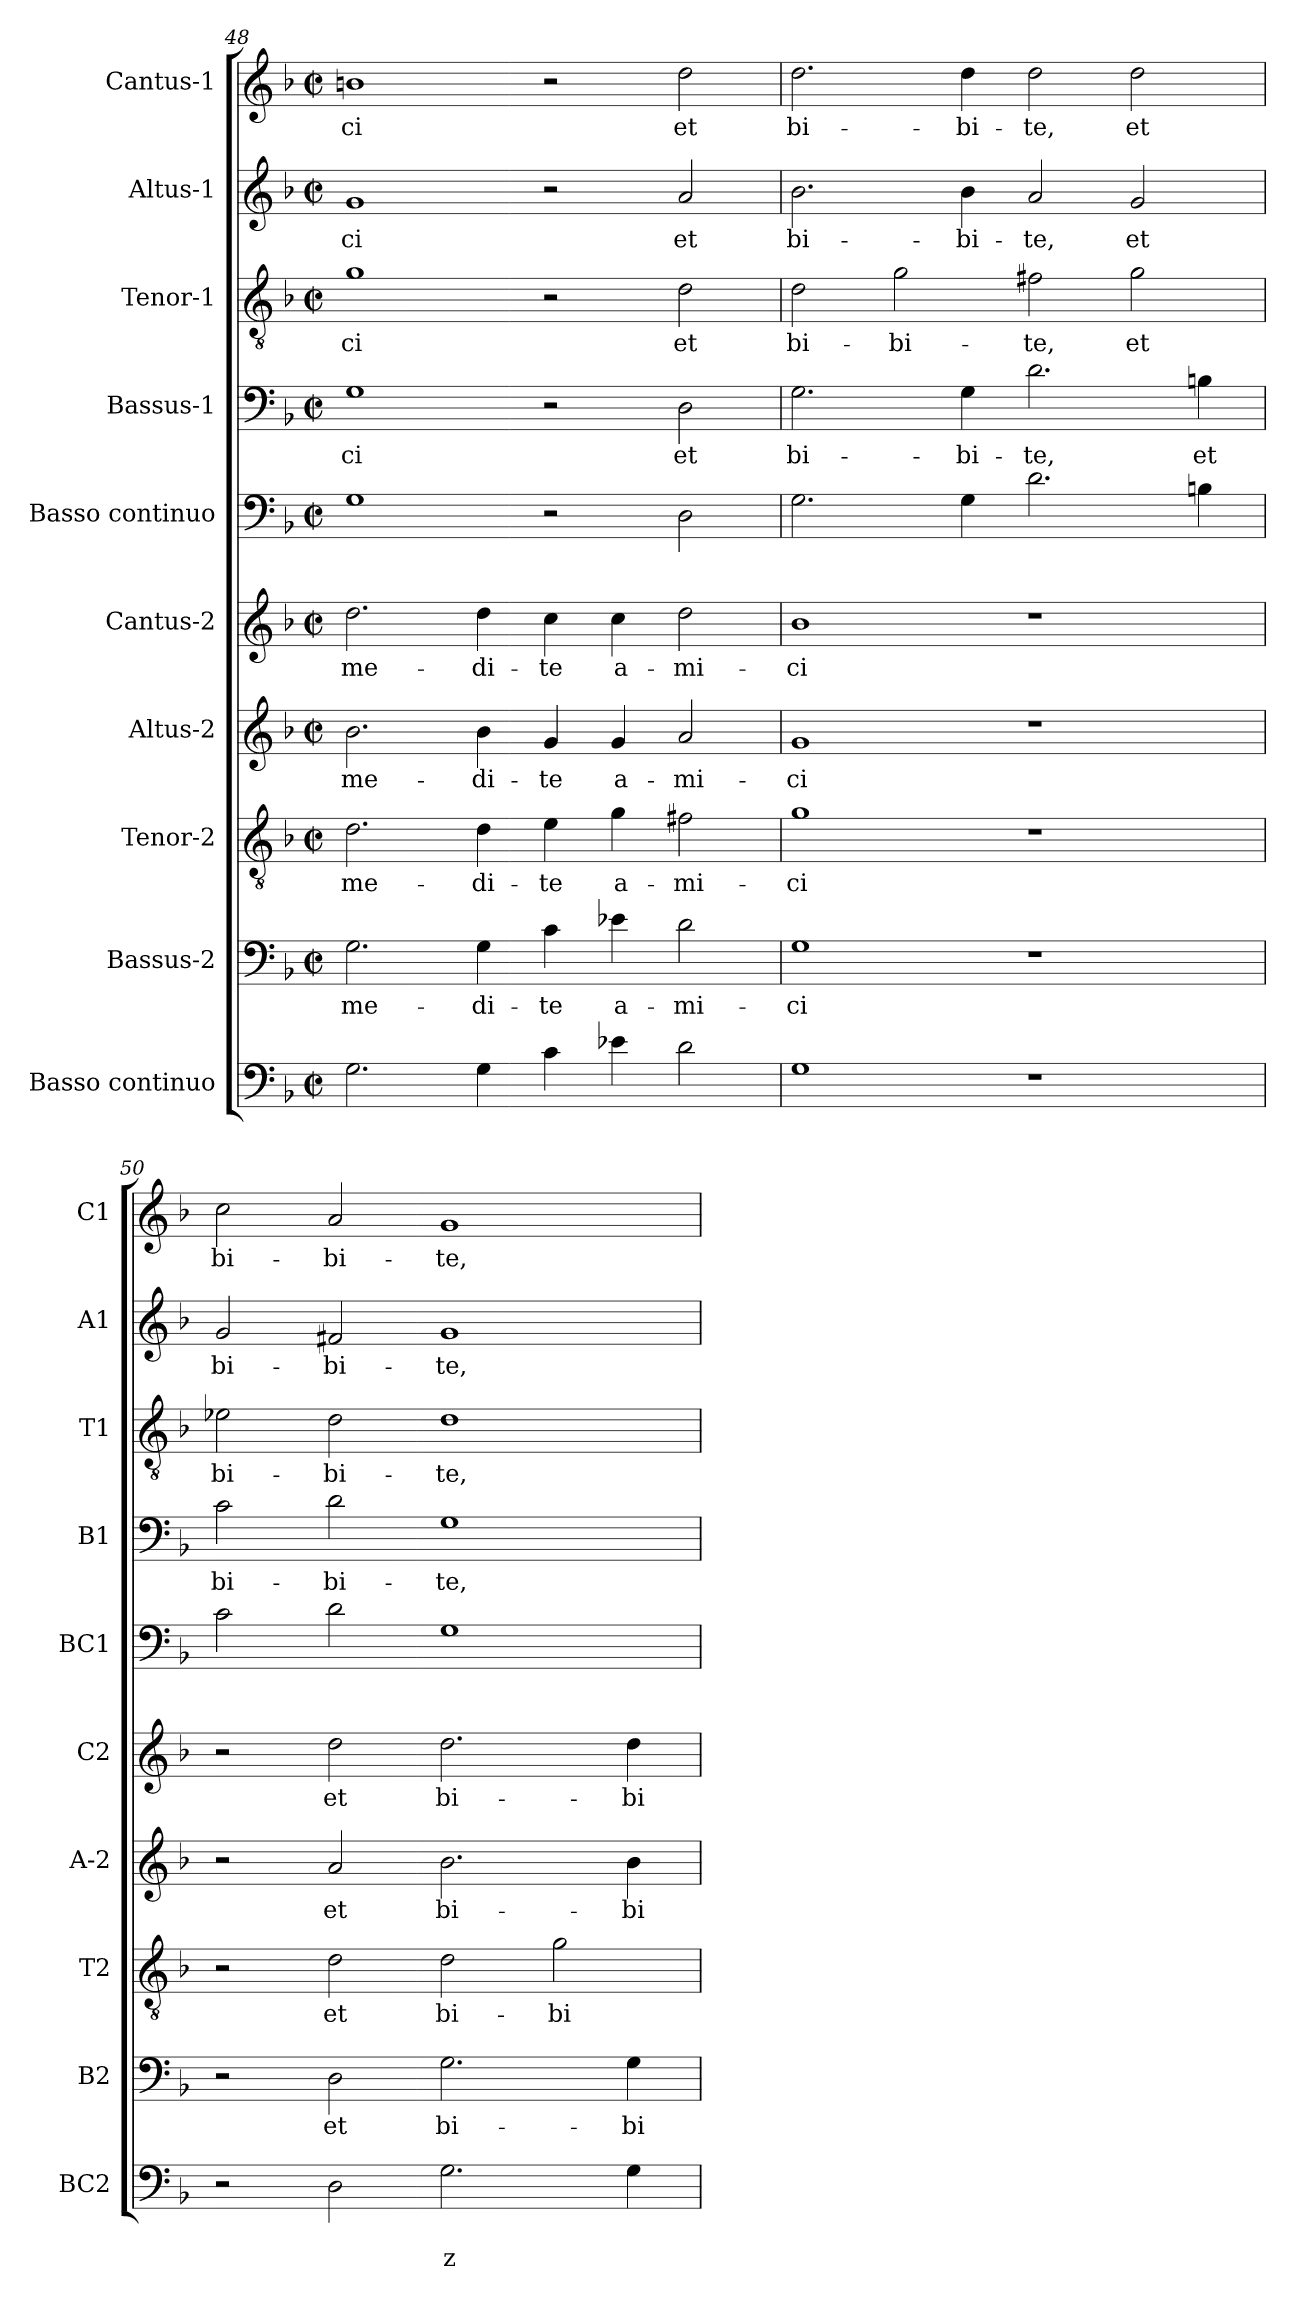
**kern	**text	**text	**kern	**text	**kern	**text	**kern	**text	**kern	**text	**kern	**kern	**text	**kern	**text	**kern	**text	**kern	**text
*part10	*part10	*part10	*part9	*part9	*part8	*part8	*part7	*part7	*part6	*part6	*part5	*part4	*part4	*part3	*part3	*part2	*part2	*part1	*part1
*staff10	*staff10	*staff10	*staff9	*staff9	*staff8	*staff8	*staff7	*staff7	*staff6	*staff6	*staff5	*staff4	*staff4	*staff3	*staff3	*staff2	*staff2	*staff1	*staff1
*I"Basso continuo	*	*	*I"Bassus-2	*	*I"Tenor-2	*	*I"Altus-2	*	*I"Cantus-2	*	*I"Basso continuo	*I"Bassus-1	*	*I"Tenor-1	*	*I"Altus-1	*	*I"Cantus-1	*
*I'BC2	*	*	*I'B2	*	*I'T2	*	*I'A-2	*	*I'C2	*	*I'BC1	*I'B1	*	*I'T1	*	*I'A1	*	*I'C1	*
*clefF4	*	*	*clefF4	*	*clefGv2	*	*clefG2	*	*clefG2	*	*clefF4	*clefF4	*	*clefGv2	*	*clefG2	*	*clefG2	*
*k[b-]	*	*	*k[b-]	*	*k[b-]	*	*k[b-]	*	*k[b-]	*	*k[b-]	*k[b-]	*	*k[b-]	*	*k[b-]	*	*k[b-]	*
*F:	*	*	*F:	*	*F:	*	*F:	*	*F:	*	*F:	*F:	*	*F:	*	*F:	*	*F:	*
*M2/2	*	*	*M2/2	*	*M2/2	*	*M2/2	*	*M2/2	*	*M2/2	*M2/2	*	*M2/2	*	*M2/2	*	*M2/2	*
*met(c|)	*	*	*met(c|)	*	*met(c|)	*	*met(c|)	*	*met(c|)	*	*met(c|)	*met(c|)	*	*met(c|)	*	*met(c|)	*	*met(c|)	*
=48	=48	=48	=48	=48	=48	=48	=48	=48	=48	=48	=48	=48	=48	=48	=48	=48	=48	=48	=48
!	!	!	!	!LO:LY:b	!	!LO:LY:b	!	!LO:LY:b	!	!LO:LY:b	!	!	!LO:LY:b	!	!LO:LY:b	!	!LO:LY:b	!	!LO:LY:b
2.G\	.	.	2.G\	-me-	2.d\	-me-	2.b-\	-me-	2.dd\	-me-	1G	1G	-ci	1g	-ci	1g	-ci	1bn	-ci
!	!	!	!	!LO:LY:b	!	!LO:LY:b	!	!LO:LY:b	!	!LO:LY:b	!	!	!	!	!	!	!	!	!
4G\	.	.	4G\	-di-	4d\	-di-	4b-\	-di-	4dd\	-di-	.	.	.	.	.	.	.	.	.
!	!	!	!	!LO:LY:b	!	!LO:LY:b	!	!LO:LY:b	!	!LO:LY:b	!	!	!	!	!	!	!	!	!
4c\	.	.	4c\	-te	4e\	-te	4g/	-te	4cc\	-te	2r	2r	.	2r	.	2r	.	2r	.
!	!	!	!	!LO:LY:b	!	!LO:LY:b	!	!LO:LY:b	!	!LO:LY:b	!	!	!	!	!	!	!	!	!
4e-X\	.	.	4e-X\	a-	4g\	a-	4g/	a-	4cc\	a-	.	.	.	.	.	.	.	.	.
!	!	!	!	!LO:LY:b	!	!LO:LY:b	!	!LO:LY:b	!	!LO:LY:b	!	!	!LO:LY:b	!	!LO:LY:b	!	!LO:LY:b	!	!LO:LY:b
2d\	.	.	2d\	-mi-	2f#X\	-mi-	2a/	-mi-	2dd\	-mi-	2D\	2D\	et	2d\	et	2a/	et	2dd\	et
!!LO:PB:g=z
=49	=49	=49	=49	=49	=49	=49	=49	=49	=49	=49	=49	=49	=49	=49	=49	=49	=49	=49	=49
!	!	!	!	!LO:LY:b	!	!LO:LY:b	!	!LO:LY:b	!	!LO:LY:b	!	!	!LO:LY:b	!	!LO:LY:b	!	!LO:LY:b	!	!LO:LY:b
1G	.	.	1G	-ci	1g	-ci	1g	-ci	1b-	-ci	2.G\	2.G\	bi-	2d\	bi-	2.b-\	bi-	2.dd\	bi-
!	!	!	!	!	!	!	!	!	!	!	!	!	!	!	!LO:LY:b	!	!	!	!
.	.	.	.	.	.	.	.	.	.	.	.	.	.	2g\	-bi-	.	.	.	.
!	!	!	!	!	!	!	!	!	!	!	!	!	!LO:LY:b	!	!	!	!LO:LY:b	!	!LO:LY:b
.	.	.	.	.	.	.	.	.	.	.	4G\	4G\	-bi-	.	.	4b-\	-bi-	4dd\	-bi-
!	!	!	!	!	!	!	!	!	!	!	!	!	!LO:LY:b	!	!LO:LY:b	!	!LO:LY:b	!	!LO:LY:b
1r	.	.	1r	.	1r	.	1r	.	1r	.	2.d\	2.d\	-te,	2f#X\	-te,	2a/	-te,	2dd\	-te,
!	!	!	!	!	!	!	!	!	!	!	!	!	!	!	!LO:LY:b	!	!LO:LY:b	!	!LO:LY:b
.	.	.	.	.	.	.	.	.	.	.	.	.	.	2g\	et	2g/	et	2dd\	et
!	!	!	!	!	!	!	!	!	!	!	!	!	!LO:LY:b	!	!	!	!	!	!
.	.	.	.	.	.	.	.	.	.	.	4Bn\	4Bn\	et	.	.	.	.	.	.
=50	=50	=50	=50	=50	=50	=50	=50	=50	=50	=50	=50	=50	=50	=50	=50	=50	=50	=50	=50
!	!	!	!	!	!	!	!	!	!	!	!	!	!LO:LY:b	!	!LO:LY:b	!	!LO:LY:b	!	!LO:LY:b
2r	.	.	2r	.	2r	.	2r	.	2r	.	2c\	2c\	bi-	2e-X\	bi-	2g/	bi-	2cc\	bi-
!	!	!	!	!LO:LY:b	!	!LO:LY:b	!	!LO:LY:b	!	!LO:LY:b	!	!	!LO:LY:b	!	!LO:LY:b	!	!LO:LY:b	!	!LO:LY:b
2D\	.	.	2D\	et	2d\	et	2a/	et	2dd\	et	2d\	2d\	-bi-	2d\	-bi-	2f#X/	-bi-	2a/	-bi-
!	!	!LO:LY:b	!	!LO:LY:b	!	!LO:LY:b	!	!LO:LY:b	!	!LO:LY:b	!	!	!LO:LY:b	!	!LO:LY:b	!	!LO:LY:b	!	!LO:LY:b
2.G\	.	z	2.G\	bi-	2d\	bi-	2.b-\	bi-	2.dd\	bi-	1G	1G	-te,	1d	-te,	1g	-te,	1g	-te,
!	!	!	!	!	!	!LO:LY:b	!	!	!	!	!	!	!	!	!	!	!	!	!
.	.	.	.	.	2g\	-bi-	.	.	.	.	.	.	.	.	.	.	.	.	.
!	!	!	!	!LO:LY:b	!	!	!	!LO:LY:b	!	!LO:LY:b	!	!	!	!	!	!	!	!	!
4G\	.	.	4G\	-bi-	.	.	4b-\	-bi-	4dd\	-bi-	.	.	.	.	.	.	.	.	.
=	=	=	=	=	=	=	=	=	=	=	=	=	=	=	=	=	=	=	=
*-	*-	*-	*-	*-	*-	*-	*-	*-	*-	*-	*-	*-	*-	*-	*-	*-	*-	*-	*-
